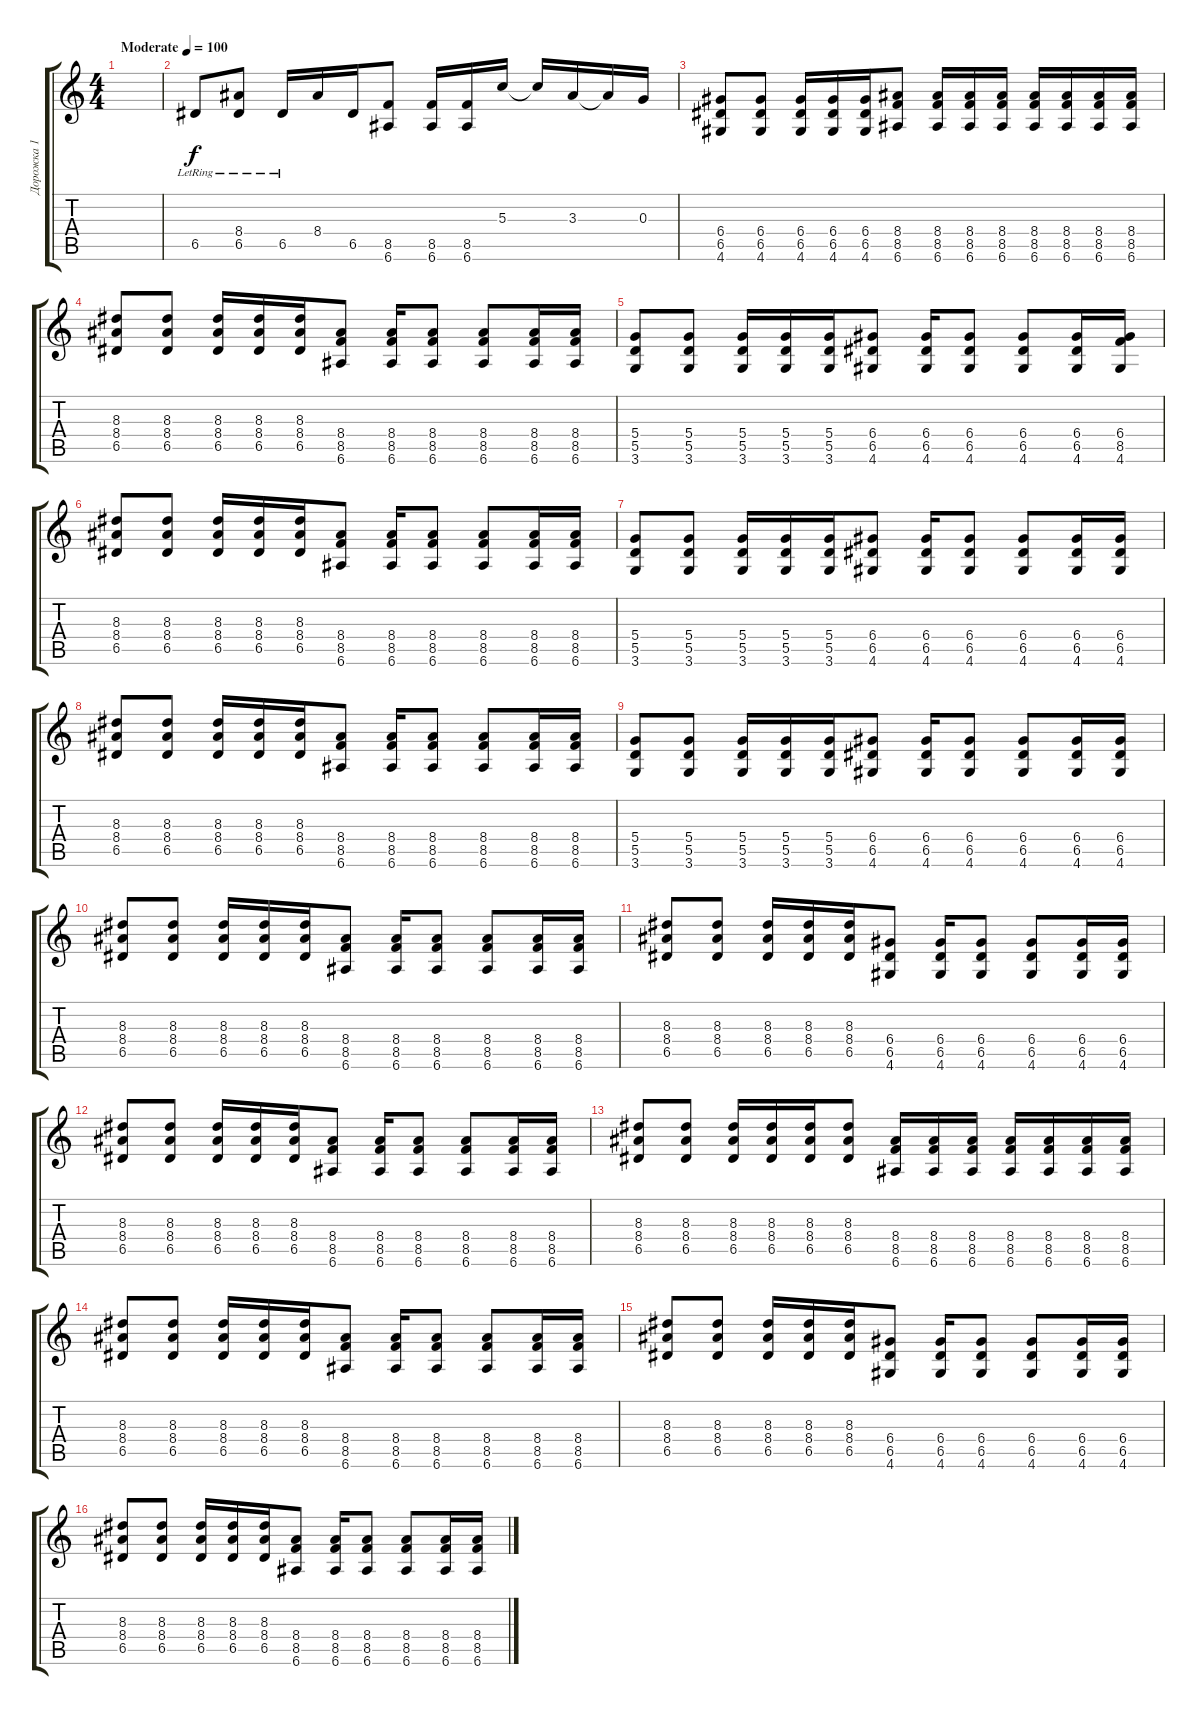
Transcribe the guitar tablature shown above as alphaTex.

\track ("Дорожка 1" "Дорожка 1") {instrument distortionguitar}
\staff {score tabs}
\tuning (E4 B3 G3 D3 A2 E2) {hide}
\ts (4 4)
\tempo (100 "Moderate")
\clef g2
\ks c
|
6.5{lr}.8 (8.4{lr} 6.5{lr}).8 6.5{lr}.16 8.4.16 6.5.16 (8.5 6.6).8 (8.5 6.6).16 (8.5 6.6).16 5.3.16 5.3{t}.16 3.3.16 3.3{t}.16 0.3.16 |
(6.4 6.5 4.6).8 (6.4 6.5 4.6).8 (6.4 6.5 4.6).16 (6.4 6.5 4.6).16 (6.4 6.5 4.6).16 (8.4 8.5 6.6).8 (8.4 8.5 6.6).16 (8.4 8.5 6.6).16 (8.4 8.5 6.6).16 (8.4 8.5 6.6).16 (8.4 8.5 6.6).16 (8.4 8.5 6.6).16 (8.4 8.5 6.6).16 |
(8.3 8.4 6.5).8 (8.3 8.4 6.5).8 (8.3 8.4 6.5).16 (8.3 8.4 6.5).16 (8.3 8.4 6.5).16 (8.4 8.5 6.6).8 (8.4 8.5 6.6).16 (8.4 8.5 6.6).8 (8.4 8.5 6.6).8 (8.4 8.5 6.6).16 (8.4 8.5 6.6).16 |
(5.4 5.5 3.6).8 (5.4 5.5 3.6).8 (5.4 5.5 3.6).16 (5.4 5.5 3.6).16 (5.4 5.5 3.6).16 (6.4 6.5 4.6).8 (6.4 6.5 4.6).16 (6.4 6.5 4.6).8 (6.4 6.5 4.6).8 (6.4 6.5 4.6).16 (6.4 8.5 4.6).16 |
(8.3 8.4 6.5).8 (8.3 8.4 6.5).8 (8.3 8.4 6.5).16 (8.3 8.4 6.5).16 (8.3 8.4 6.5).16 (8.4 8.5 6.6).8 (8.4 8.5 6.6).16 (8.4 8.5 6.6).8 (8.4 8.5 6.6).8 (8.4 8.5 6.6).16 (8.4 8.5 6.6).16 |
(5.4 5.5 3.6).8 (5.4 5.5 3.6).8 (5.4 5.5 3.6).16 (5.4 5.5 3.6).16 (5.4 5.5 3.6).16 (6.4 6.5 4.6).8 (6.4 6.5 4.6).16 (6.4 6.5 4.6).8 (6.4 6.5 4.6).8 (6.4 6.5 4.6).16 (6.4 6.5 4.6).16 |
(8.3 8.4 6.5).8 (8.3 8.4 6.5).8 (8.3 8.4 6.5).16 (8.3 8.4 6.5).16 (8.3 8.4 6.5).16 (8.4 8.5 6.6).8 (8.4 8.5 6.6).16 (8.4 8.5 6.6).8 (8.4 8.5 6.6).8 (8.4 8.5 6.6).16 (8.4 8.5 6.6).16 |
(5.4 5.5 3.6).8 (5.4 5.5 3.6).8 (5.4 5.5 3.6).16 (5.4 5.5 3.6).16 (5.4 5.5 3.6).16 (6.4 6.5 4.6).8 (6.4 6.5 4.6).16 (6.4 6.5 4.6).8 (6.4 6.5 4.6).8 (6.4 6.5 4.6).16 (6.4 6.5 4.6).16 |
(8.3 8.4 6.5).8 (8.3 8.4 6.5).8 (8.3 8.4 6.5).16 (8.3 8.4 6.5).16 (8.3 8.4 6.5).16 (8.4 8.5 6.6).8 (8.4 8.5 6.6).16 (8.4 8.5 6.6).8 (8.4 8.5 6.6).8 (8.4 8.5 6.6).16 (8.4 8.5 6.6).16 |
(8.3 8.4 6.5).8 (8.3 8.4 6.5).8 (8.3 8.4 6.5).16 (8.3 8.4 6.5).16 (8.3 8.4 6.5).16 (6.4 6.5 4.6).8 (6.4 6.5 4.6).16 (6.4 6.5 4.6).8 (6.4 6.5 4.6).8 (6.4 6.5 4.6).16 (6.4 6.5 4.6).16 |
(8.3 8.4 6.5).8 (8.3 8.4 6.5).8 (8.3 8.4 6.5).16 (8.3 8.4 6.5).16 (8.3 8.4 6.5).16 (8.4 8.5 6.6).8 (8.4 8.5 6.6).16 (8.4 8.5 6.6).8 (8.4 8.5 6.6).8 (8.4 8.5 6.6).16 (8.4 8.5 6.6).16 |
(8.3 8.4 6.5).8 (8.3 8.4 6.5).8 (8.3 8.4 6.5).16 (8.3 8.4 6.5).16 (8.3 8.4 6.5).16 (8.3 8.4 6.5).8 (8.4 8.5 6.6).16 (8.4 8.5 6.6).16 (8.4 8.5 6.6).16 (8.4 8.5 6.6).16 (8.4 8.5 6.6).16 (8.4 8.5 6.6).16 (8.4 8.5 6.6).16 |
(8.3 8.4 6.5).8 (8.3 8.4 6.5).8 (8.3 8.4 6.5).16 (8.3 8.4 6.5).16 (8.3 8.4 6.5).16 (8.4 8.5 6.6).8 (8.4 8.5 6.6).16 (8.4 8.5 6.6).8 (8.4 8.5 6.6).8 (8.4 8.5 6.6).16 (8.4 8.5 6.6).16 |
(8.3 8.4 6.5).8 (8.3 8.4 6.5).8 (8.3 8.4 6.5).16 (8.3 8.4 6.5).16 (8.3 8.4 6.5).16 (6.4 6.5 4.6).8 (6.4 6.5 4.6).16 (6.4 6.5 4.6).8 (6.4 6.5 4.6).8 (6.4 6.5 4.6).16 (6.4 6.5 4.6).16 |
(8.3 8.4 6.5).8 (8.3 8.4 6.5).8 (8.3 8.4 6.5).16 (8.3 8.4 6.5).16 (8.3 8.4 6.5).16 (8.4 8.5 6.6).8 (8.4 8.5 6.6).16 (8.4 8.5 6.6).8 (8.4 8.5 6.6).8 (8.4 8.5 6.6).16 (8.4 8.5 6.6).16
